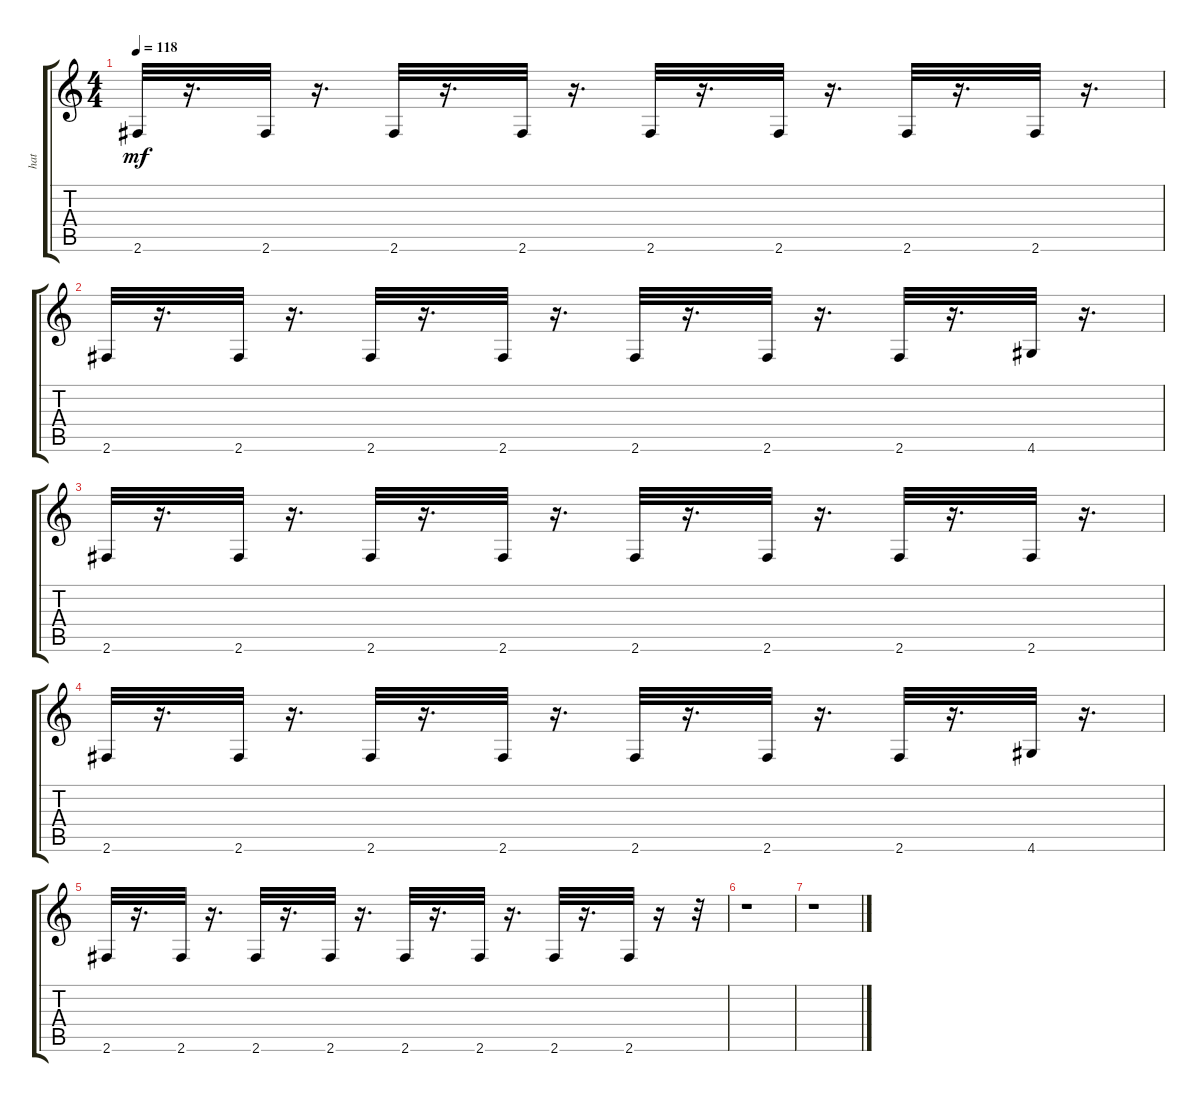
\track ("hat" "hat") {instrument acousticguitarsteel}
\staff {score tabs}
\tuning (E4 B3 G3 D3 A2 E2) {hide}
\ts (4 4)
\tempo 118
\clef g2
\ks c
2.6.32{dy mf} r.16{d} 2.6.32 r.16{d} 2.6.32 r.16{d} 2.6.32 r.16{d} 2.6.32 r.16{d} 2.6.32 r.16{d} 2.6.32 r.16{d} 2.6.32 r.16{d} |
2.6.32 r.16{d} 2.6.32 r.16{d} 2.6.32 r.16{d} 2.6.32 r.16{d} 2.6.32 r.16{d} 2.6.32 r.16{d} 2.6.32 r.16{d} 4.6.32 r.16{d} |
2.6.32 r.16{d} 2.6.32 r.16{d} 2.6.32 r.16{d} 2.6.32 r.16{d} 2.6.32 r.16{d} 2.6.32 r.16{d} 2.6.32 r.16{d} 2.6.32 r.16{d} |
2.6.32 r.16{d} 2.6.32 r.16{d} 2.6.32 r.16{d} 2.6.32 r.16{d} 2.6.32 r.16{d} 2.6.32 r.16{d} 2.6.32 r.16{d} 4.6.32 r.16{d} |
2.6.32 r.16{d} 2.6.32 r.16{d} 2.6.32 r.16{d} 2.6.32 r.16{d} 2.6.32 r.16{d} 2.6.32 r.16{d} 2.6.32 r.16{d} 2.6.32 r.16 r.32 |
r.1 |
r.1
